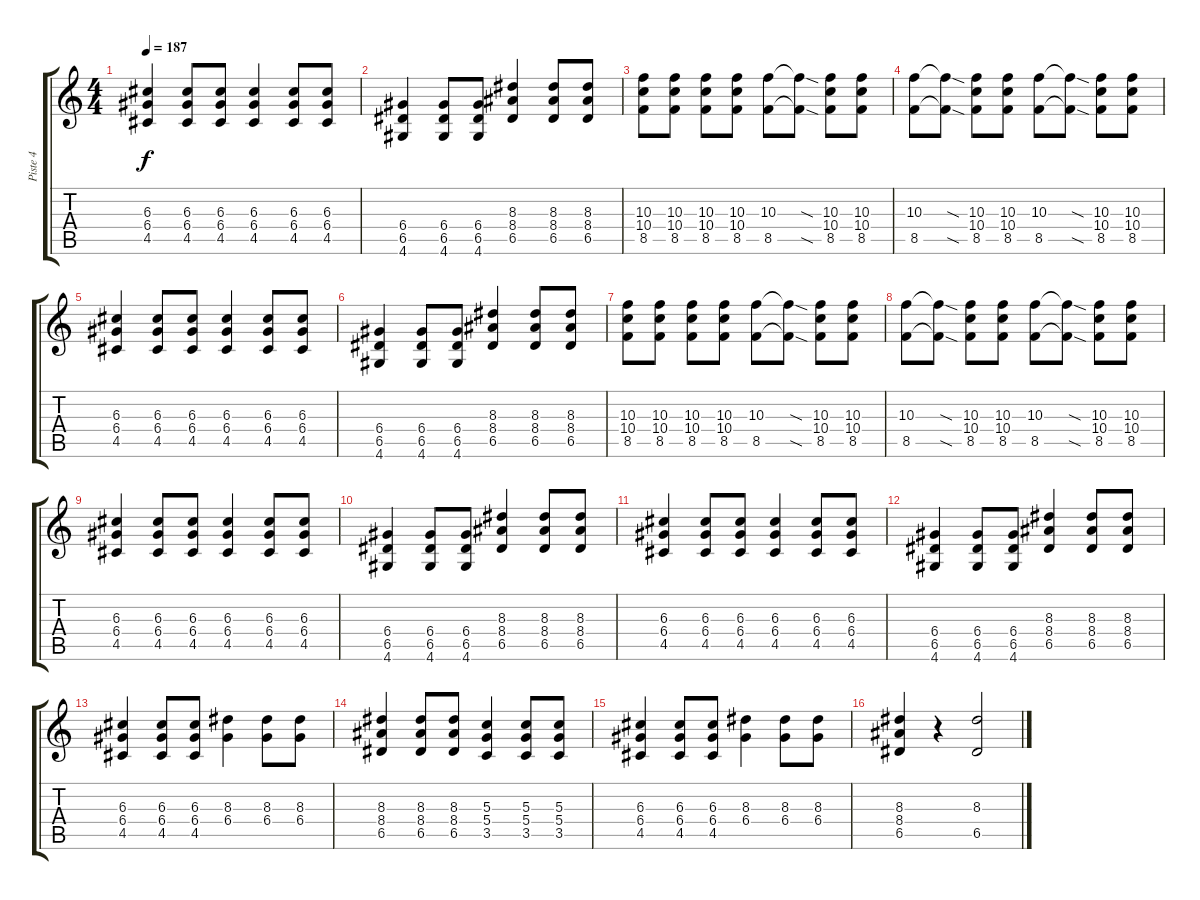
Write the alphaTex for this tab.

\track ("Piste 4" "Piste 4") {instrument overdrivenguitar}
\staff {score tabs}
\tuning (E4 B3 G3 D3 A2 E2) {hide}
\ts (4 4)
\tempo 187
\clef g2
\ks c
(6.3 6.4 4.5).4{dy f} (6.3 6.4 4.5).8 (6.3 6.4 4.5).8 (6.3 6.4 4.5).4 (6.3 6.4 4.5).8 (6.3 6.4 4.5).8 |
(6.4 6.5 4.6).4 (6.4 6.5 4.6).8 (6.4 6.5 4.6).8 (8.3 8.4 6.5).4 (8.3 8.4 6.5).8 (8.3 8.4 6.5).8 |
(10.3 10.4 8.5).8 (10.3 10.4 8.5).8 (10.3 10.4 8.5).8 (10.3 10.4 8.5).8 (10.3 8.5).8 (10.3{sod t} 8.5{sod t}).8 (10.3 10.4 8.5).8 (10.3 10.4 8.5).8 |
(10.3 8.5).8 (10.3{sod t} 8.5{sod t}).8 (10.3 10.4 8.5).8 (10.3 10.4 8.5).8 (10.3 8.5).8 (10.3{sod t} 8.5{sod t}).8 (10.3 10.4 8.5).8 (10.3 10.4 8.5).8 |
(6.3 6.4 4.5).4 (6.3 6.4 4.5).8 (6.3 6.4 4.5).8 (6.3 6.4 4.5).4 (6.3 6.4 4.5).8 (6.3 6.4 4.5).8 |
(6.4 6.5 4.6).4 (6.4 6.5 4.6).8 (6.4 6.5 4.6).8 (8.3 8.4 6.5).4 (8.3 8.4 6.5).8 (8.3 8.4 6.5).8 |
(10.3 10.4 8.5).8 (10.3 10.4 8.5).8 (10.3 10.4 8.5).8 (10.3 10.4 8.5).8 (10.3 8.5).8 (10.3{sod t} 8.5{sod t}).8 (10.3 10.4 8.5).8 (10.3 10.4 8.5).8 |
(10.3 8.5).8 (10.3{sod t} 8.5{sod t}).8 (10.3 10.4 8.5).8 (10.3 10.4 8.5).8 (10.3 8.5).8 (10.3{sod t} 8.5{sod t}).8 (10.3 10.4 8.5).8 (10.3 10.4 8.5).8 |
(6.3 6.4 4.5).4 (6.3 6.4 4.5).8 (6.3 6.4 4.5).8 (6.3 6.4 4.5).4 (6.3 6.4 4.5).8 (6.3 6.4 4.5).8 |
(6.4 6.5 4.6).4 (6.4 6.5 4.6).8 (6.4 6.5 4.6).8 (8.3 8.4 6.5).4 (8.3 8.4 6.5).8 (8.3 8.4 6.5).8 |
(6.3 6.4 4.5).4 (6.3 6.4 4.5).8 (6.3 6.4 4.5).8 (6.3 6.4 4.5).4 (6.3 6.4 4.5).8 (6.3 6.4 4.5).8 |
(6.4 6.5 4.6).4 (6.4 6.5 4.6).8 (6.4 6.5 4.6).8 (8.3 8.4 6.5).4 (8.3 8.4 6.5).8 (8.3 8.4 6.5).8 |
(6.3 6.4 4.5).4 (6.3 6.4 4.5).8 (6.3 6.4 4.5).8 (8.3 6.4).4 (8.3 6.4).8 (8.3 6.4).8 |
(8.3 8.4 6.5).4 (8.3 8.4 6.5).8 (8.3 8.4 6.5).8 (5.3 5.4 3.5).4 (5.3 5.4 3.5).8 (5.3 5.4 3.5).8 |
(6.3 6.4 4.5).4 (6.3 6.4 4.5).8 (6.3 6.4 4.5).8 (8.3 6.4).4 (8.3 6.4).8 (8.3 6.4).8 |
(8.3 8.4 6.5).4 r.4 (8.3 6.5).2
